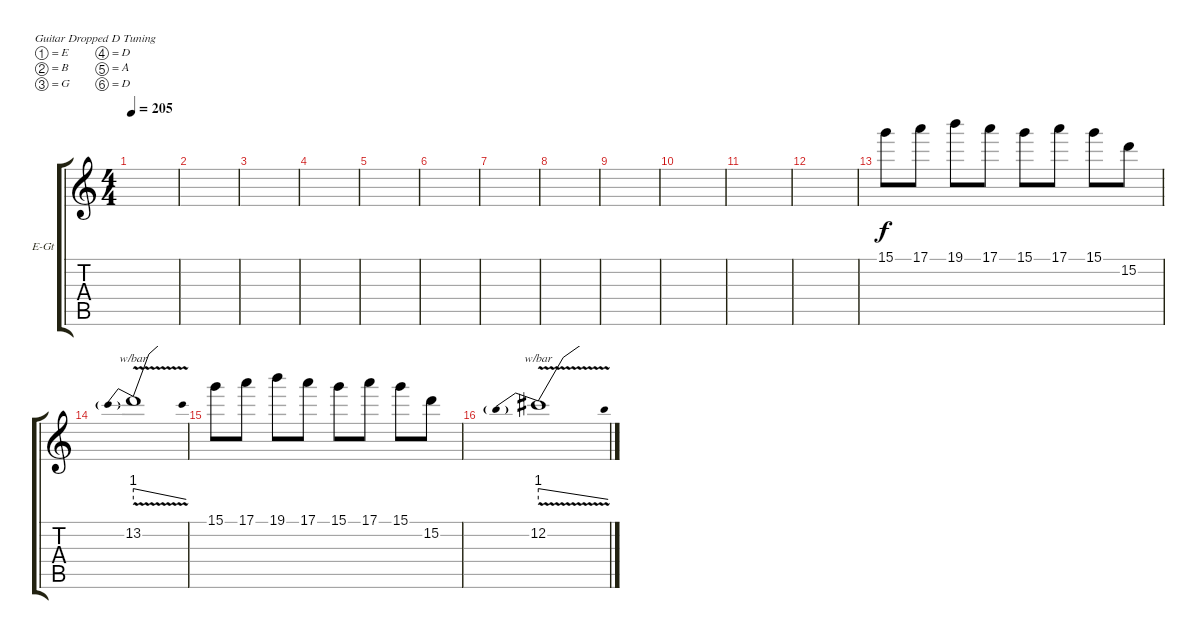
\defaultSystemsLayout 4
\bracketExtendMode groupsimilarinstruments
\firstSystemTrackNameOrientation horizontal
\otherSystemsTrackNameOrientation horizontal
\track ("solo" "E-Gt") {instrument distortionguitar}
\staff {score tabs}
\tuning (E4 B3 G3 D3 A2 D2)
\ts (4 4)
\tempo 205
\clef g2
\ks c
|
|
|
|
|
|
|
|
|
|
|
|
15.1.8 17.1.8 19.1.8 17.1.8 15.1.8 17.1.8 15.1.8 15.2.8 |
13.2{v}.1{tbe (predivedive default 0 4 2.4 0)} |
15.1.8 17.1.8 19.1.8 17.1.8 15.1.8 17.1.8 15.1.8 15.2.8 |
12.2{v}.1{tbe (predivedive default 0 4 3 0)}
